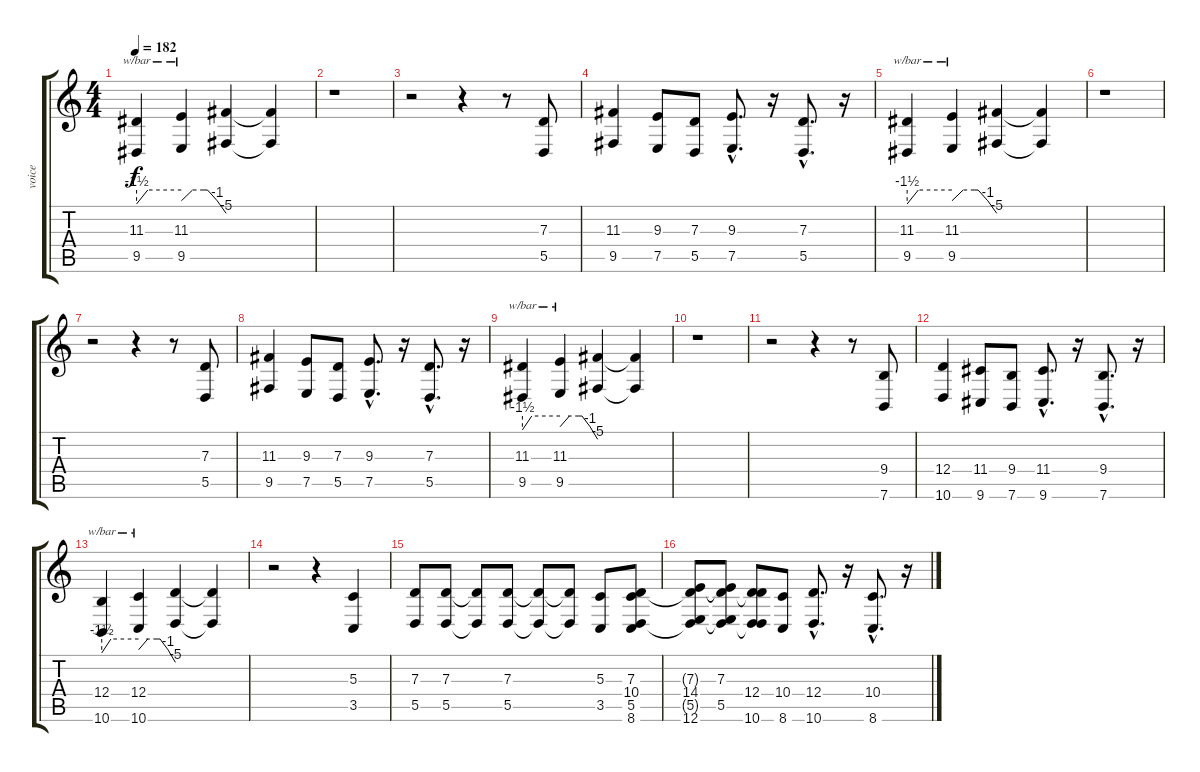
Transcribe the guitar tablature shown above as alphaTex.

\track ("voice" "voice") {instrument lead2sawtooth}
\staff {score tabs}
\tuning (E4 B3 G3 D3 A2 E2) {hide}
\ts (4 4)
\tempo 182
\clef g2
\ks c
(11.3 9.5).4{tbe (custom default 0 -6 15 0 60 0) dy f} (11.3 9.5).4{tbe (custom default 0 -4 15 0 30 0 35 0 48 -4 60 -20)} (11.3{t} 9.5{t}).4 (11.3{t} 9.5{t}).4 |
r.1 |
r.2 r.4 r.8 (7.3 5.5).8 |
(11.3 9.5).4 (9.3 7.5).8 (7.3 5.5).8 (9.3{hac} 7.5{hac}).8{d} r.16 (7.3{hac} 5.5{hac}).8{d} r.16 |
(11.3 9.5).4{tbe (custom default 0 -6 15 0 60 0)} (11.3 9.5).4{tbe (custom default 0 -4 15 0 30 0 35 0 48 -4 60 -20)} (11.3{t} 9.5{t}).4 (11.3{t} 9.5{t}).4 |
r.1 |
r.2 r.4 r.8 (7.3 5.5).8 |
(11.3 9.5).4 (9.3 7.5).8 (7.3 5.5).8 (9.3{hac} 7.5{hac}).8{d} r.16 (7.3{hac} 5.5{hac}).8{d} r.16 |
(11.3 9.5).4{tbe (custom default 0 -6 15 0 60 0)} (11.3 9.5).4{tbe (custom default 0 -4 15 0 30 0 35 0 48 -4 60 -20)} (11.3{t} 9.5{t}).4 (11.3{t} 9.5{t}).4 |
r.1 |
r.2 r.4 r.8 (9.4 7.6).8{instrument lead5charang} |
(12.4 10.6).4 (11.4 9.6).8 (9.4 7.6).8 (11.4{hac} 9.6{hac}).8{d} r.16 (9.4{hac} 7.6{hac}).8{d} r.16 |
(12.4 10.6).4{tbe (custom default 0 -6 15 0 60 0)} (12.4 10.6).4{tbe (custom default 0 -4 15 0 30 0 35 0 48 -4 60 -20)} (12.4{t} 10.6{t}).4 (12.4{t} 10.6{t}).4 |
r.2 r.4 (5.3 3.5).4{instrument lead2sawtooth} |
(7.3 5.5).8 (7.3 5.5).8 (7.3{t} 5.5{t}).8 (7.3 5.5).8 (7.3{t} 5.5{t}).8 (7.3{t} 5.5{t}).8 (5.3 3.5).8 (7.3 10.4 5.5 8.6).8 |
(7.3{t} 14.4 5.5{t} 12.6).8{instrument lead5charang} (7.3 14.4{t} 5.5 12.6{t}).8 (7.3{t} 12.4 5.5{t} 10.6).8 (10.4 8.6).8 (12.4{hac} 10.6{hac}).8{d} r.16 (10.4{hac} 8.6{hac}).8{d} r.16
